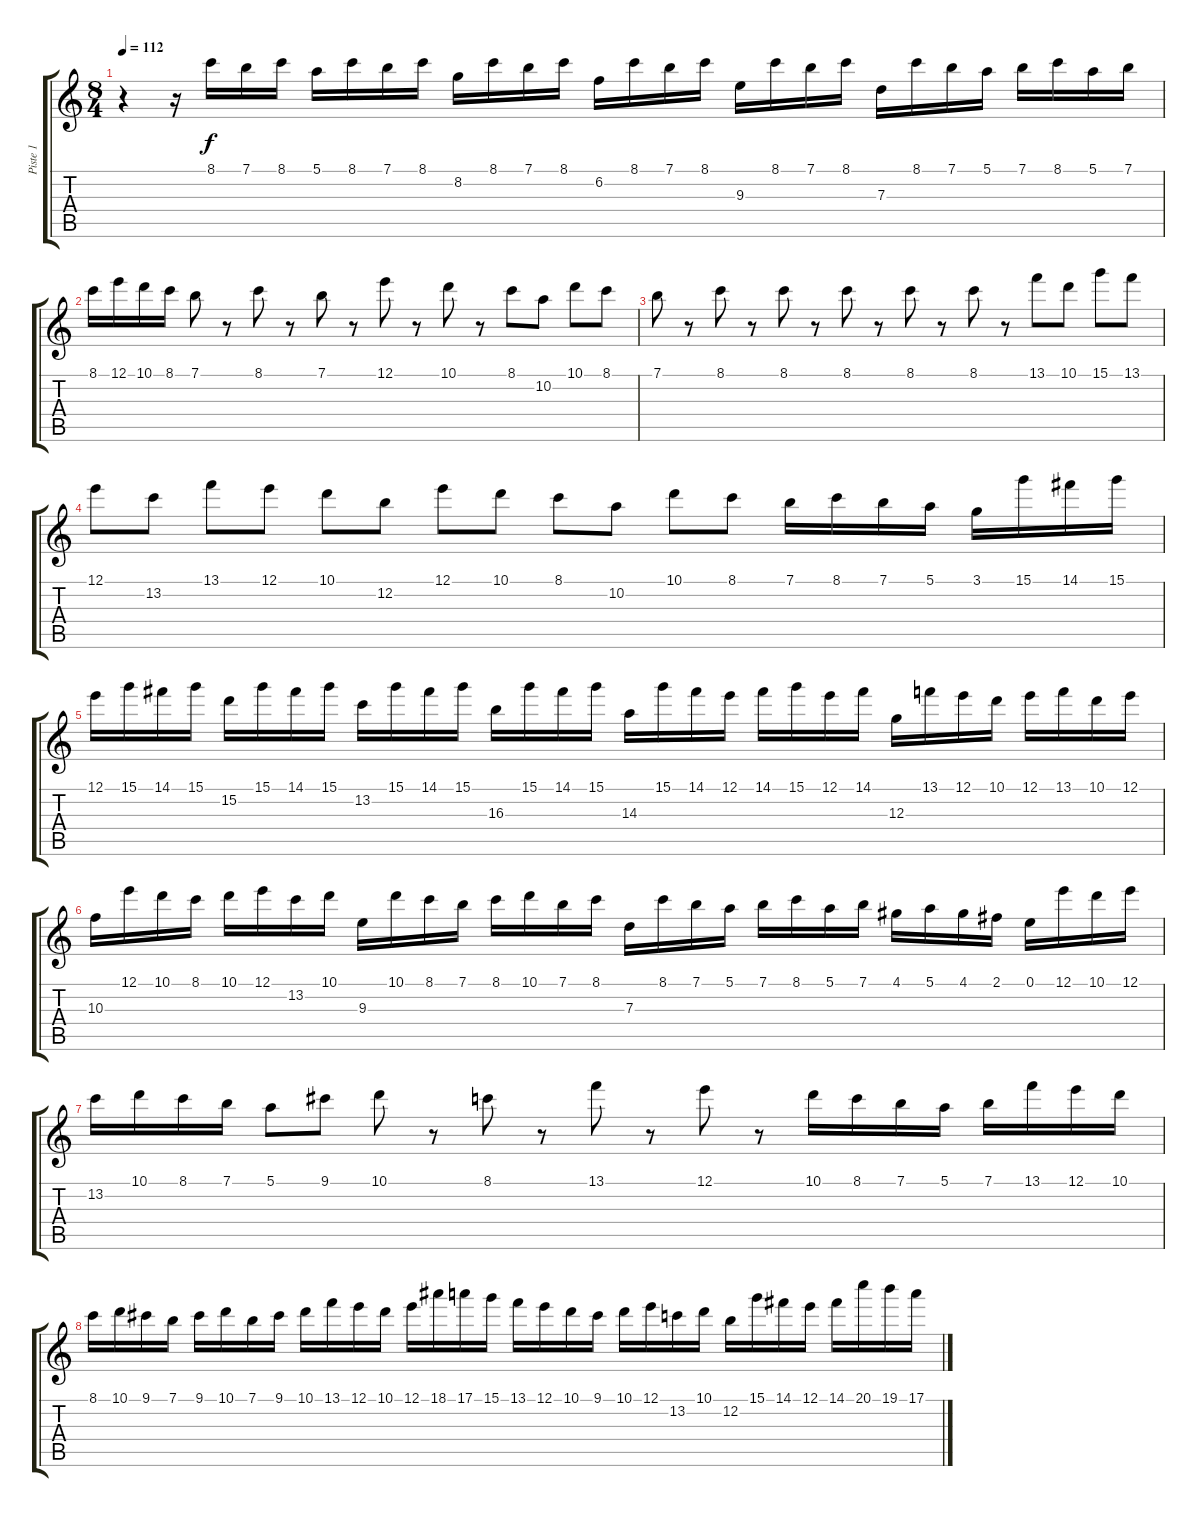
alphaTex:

\track ("Piste 1" "Piste 1") {instrument overdrivenguitar}
\staff {score tabs}
\tuning (E4 B3 G3 D3 A2 E2) {hide}
\ts (8 4)
\tempo 112
\clef g2
\ks c
r.4{dy f instrument overdrivenguitar} r.16 8.1.16 7.1.16 8.1.16 5.1.16 8.1.16 7.1.16 8.1.16 8.2.16 8.1.16 7.1.16 8.1.16 6.2.16 8.1.16 7.1.16 8.1.16 9.3.16 8.1.16 7.1.16 8.1.16 7.3.16 8.1.16 7.1.16 5.1.16 7.1.16 8.1.16 5.1.16 7.1.16 |
8.1.16 12.1.16 10.1.16 8.1.16 7.1.8 r.8 8.1.8 r.8 7.1.8 r.8 12.1.8 r.8 10.1.8 r.8 8.1.8 10.2.8 10.1.8 8.1.8 |
7.1.8 r.8 8.1.8 r.8 8.1.8 r.8 8.1.8 r.8 8.1.8 r.8 8.1.8 r.8 13.1.8 10.1.8 15.1.8 13.1.8 |
12.1.8 13.2.8 13.1.8 12.1.8 10.1.8 12.2.8 12.1.8 10.1.8 8.1.8 10.2.8 10.1.8 8.1.8 7.1.16 8.1.16 7.1.16 5.1.16 3.1.16 15.1.16 14.1.16 15.1.16 |
12.1.16 15.1.16 14.1.16 15.1.16 15.2.16 15.1.16 14.1.16 15.1.16 13.2.16 15.1.16 14.1.16 15.1.16 16.3.16 15.1.16 14.1.16 15.1.16 14.3.16 15.1.16 14.1.16 12.1.16 14.1.16 15.1.16 12.1.16 14.1.16 12.3.16 13.1.16 12.1.16 10.1.16 12.1.16 13.1.16 10.1.16 12.1.16 |
10.3.16 12.1.16 10.1.16 8.1.16 10.1.16 12.1.16 13.2.16 10.1.16 9.3.16 10.1.16 8.1.16 7.1.16 8.1.16 10.1.16 7.1.16 8.1.16 7.3.16 8.1.16 7.1.16 5.1.16 7.1.16 8.1.16 5.1.16 7.1.16 4.1.16 5.1.16 4.1.16 2.1.16 0.1.16 12.1.16 10.1.16 12.1.16 |
13.2.16 10.1.16 8.1.16 7.1.16 5.1.8 9.1.8 10.1.8 r.8 8.1.8 r.8 13.1.8 r.8 12.1.8 r.8 10.1.16 8.1.16 7.1.16 5.1.16 7.1.16 13.1.16 12.1.16 10.1.16 |
8.1.16 10.1.16 9.1.16 7.1.16 9.1.16 10.1.16 7.1.16 9.1.16 10.1.16 13.1.16 12.1.16 10.1.16 12.1.16 18.1.16 17.1.16 15.1.16 13.1.16 12.1.16 10.1.16 9.1.16 10.1.16 12.1.16 13.2.16 10.1.16 12.2.16 15.1.16 14.1.16 12.1.16 14.1.16 20.1.16 19.1.16 17.1.16
